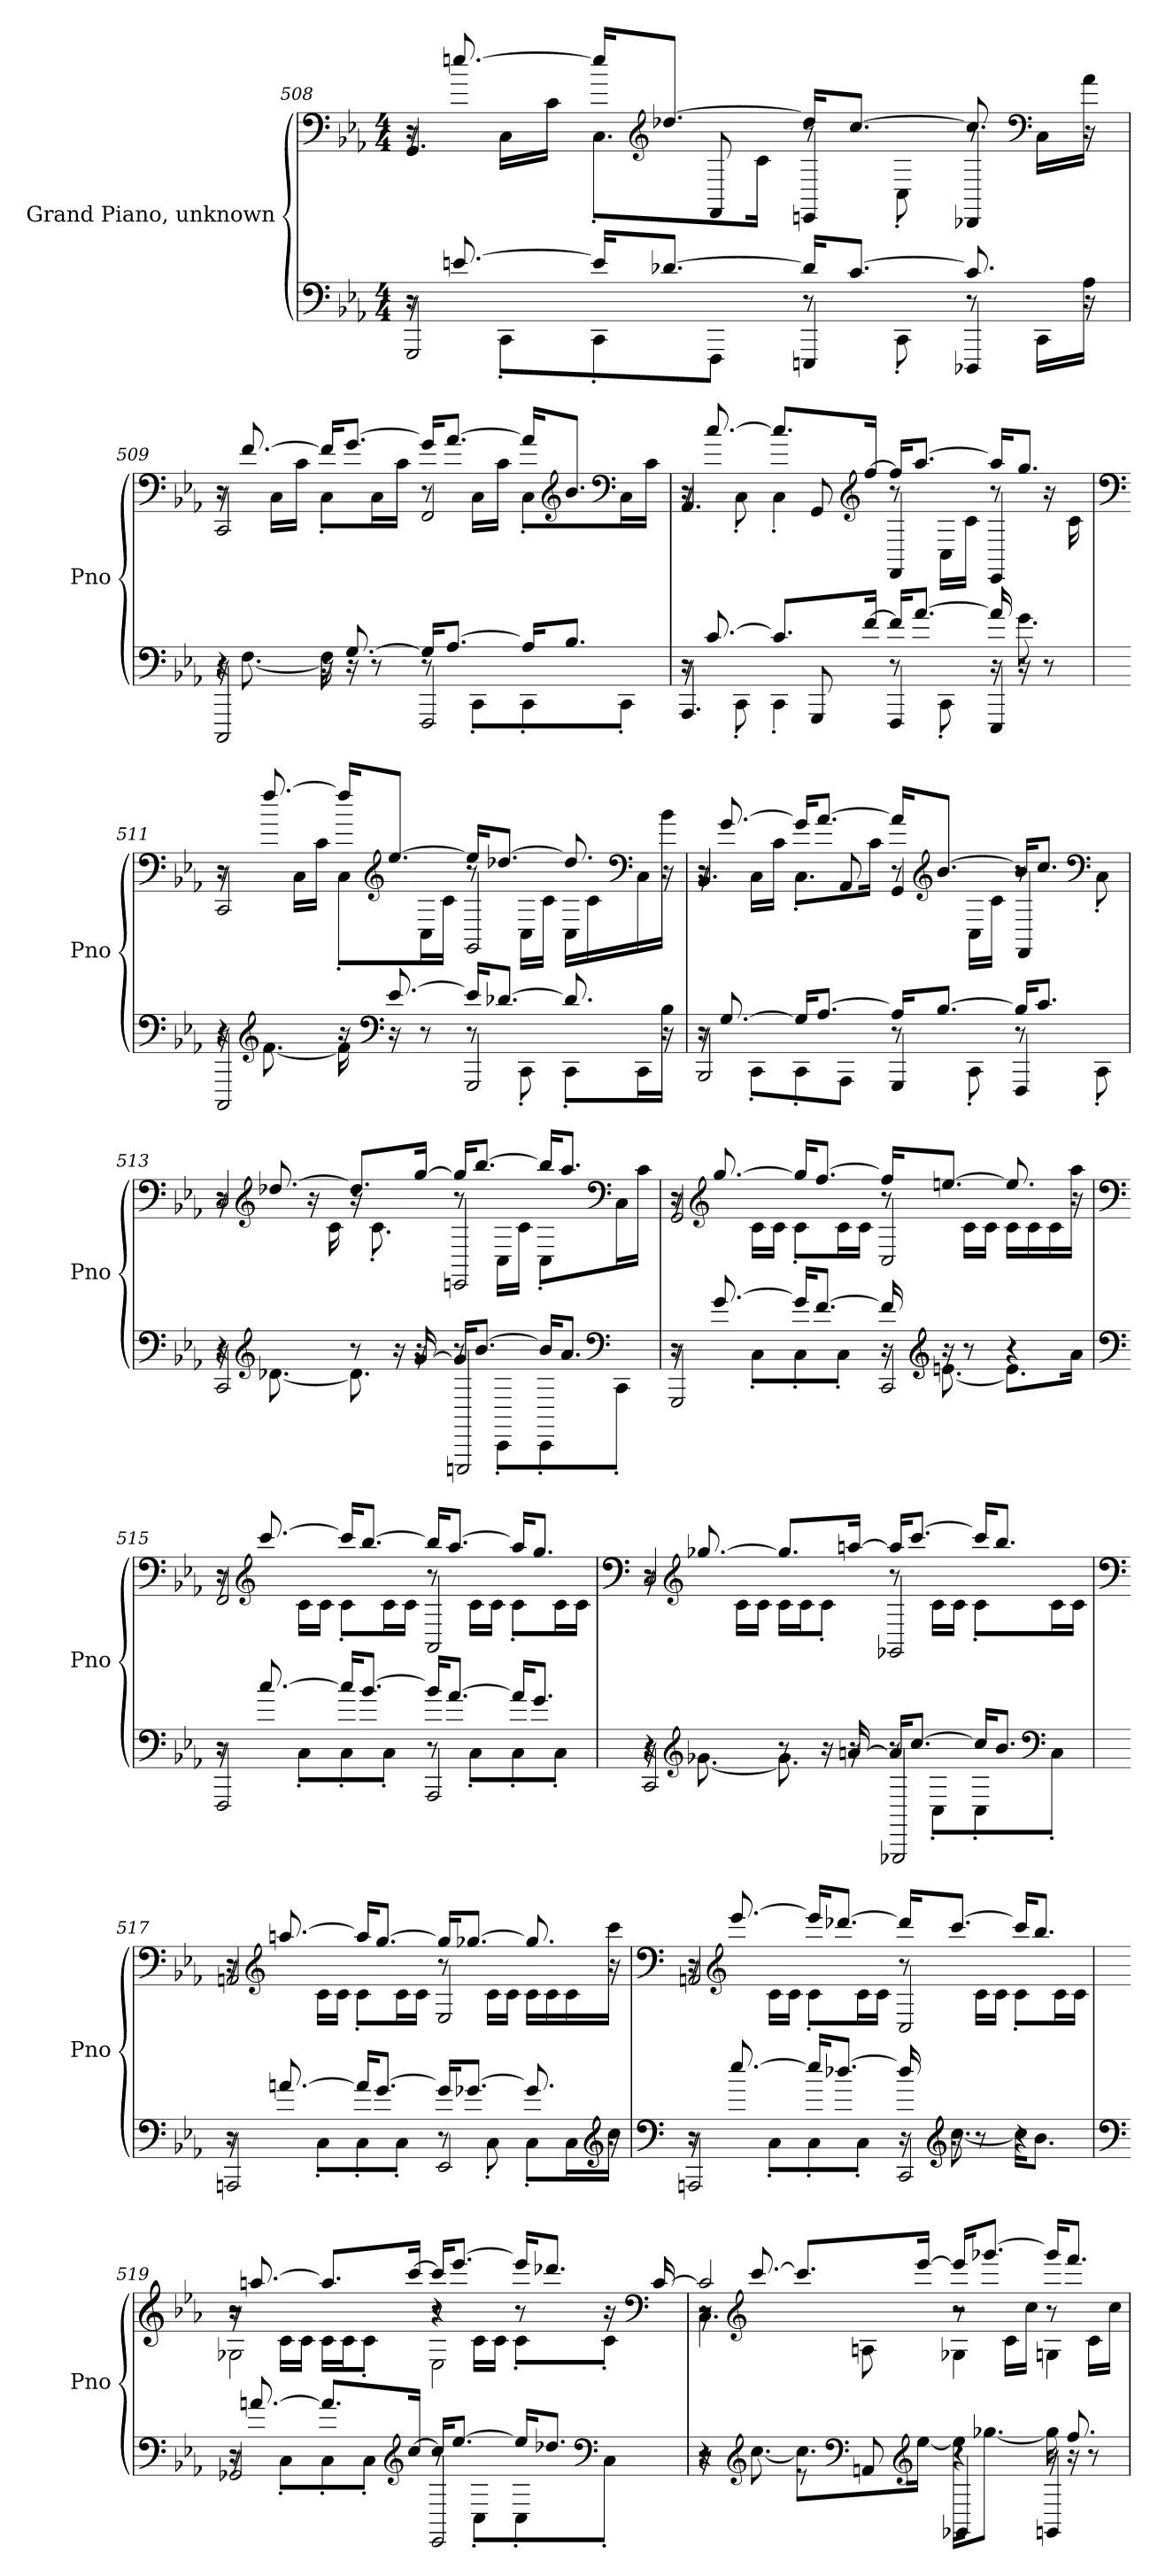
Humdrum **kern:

**kern	**kern
*part1	*part1
*staff2	*staff1
*I"Grand Piano, unknown	*
*I'Pno	*
!!LO:LB:g=z
*clefF4	*clefF4
*k[b-e-a-]	*k[b-e-a-]
*M4/4	*M4/4
=508	=508
*^	*^
*	*^	*	*^
16r	8r	2GGG/	16r	8r	4.GG/
[8.en/	.	.	[8.een/	.	.
.	8CC'\L	.	.	16C\LL	.
.	.	.	.	16c\JJ	.
16e/KL]	8CC'\	.	16ee/KL]	8.C'\L	.
*	*	*	*clefG2	*	*
[8.d-X/J	.	.	[8.dd-X/J	.	.
.	8FFF\J	.	.	.	8FF/
.	.	.	.	16c\Jk	.
16d-/KL]	8r	4EEEn/	16dd-/KL]	8r	4EEn/
[8.c/J	.	.	[8.cc/J	.	.
.	8CC'\	.	.	8C'\	.
8.c/]	8r	4DDD-X/	8.cc/]	8r	4DD-X/
*	*	*	*clefF4	*	*
.	16CC\LL	.	.	16C\LL	.
16r	16A-\JJ	.	16r	16a-\JJ	.
!!LO:LB:g=z	!!	!!
=509	=509	=509	=509	=509	=509
4r	16r	2CCC/	16r	8r	2CC/
.	[8.F\	.	[8.f/	.	.
.	.	.	.	16C\LL	.
.	.	.	.	16c\JJ	.
16r	16F\]	.	16f/KL]	8C'\L	.
[8.G/	16r	.	[8.g/J	.	.
.	8r	.	.	16C\L	.
.	.	.	.	16c\JJ	.
16G/KL]	8r	2FFF/	16g/KL]	8r	2FF/
[8.A-/J	.	.	[8.a-/J	.	.
.	8CC'\L	.	.	16C\LL	.
.	.	.	.	16c\JJ	.
16A-/KL]	8CC'\	.	16a-/KL]	8C'\L	.
*	*	*	*clefG2	*	*
8.B-/J	.	.	8.b-/J	.	.
*	*	*	*clefF4	*	*
.	8CC'\J	.	.	16C\L	.
.	.	.	.	16c\JJ	.
=510	=510	=510	=510	=510	=510
16r	8r	4.AAA-/	16r	8r	4.AA-/
[8.c/	.	.	[8.cc/	.	.
.	8CC'\	.	.	8C'\	.
8.c/L]	4CC'\	.	8.cc/L]	4C'\	.
.	.	8GGG/	.	.	8GG/
*	*	*	*clefG2	*	*
[16f/Jk	.	.	[16ff/Jk	.	.
16f/KL]	8r	4FFF/	16ff/KL]	8r	4FF/
[8.a-/J	.	.	[8.aa-/J	.	.
.	8CC'\	.	.	16C\LL	.
.	.	.	.	16c\JJ	.
16a-/]	16r	4EEE-/	16aa-/KL]	8r	4EE-/
16r	8.g\	.	8.gg/J	.	.
8r	.	.	.	16r	.
.	.	.	.	16c\	.
!!LO:LB:g=z	!!	!!
=511	=511	=511	=511	=511	=511
*	*	*	*clefF4	*	*
4r	16r	2CCC/	16r	8r	2CC/
*clefG2	*	*	*	*	*
.	[8.f\	.	[8.ff/	.	.
.	.	.	.	16C\LL	.
.	.	.	.	16c\JJ	.
16r	16f\]	.	16ff/KL]	8C'\L	.
*clefF4	*	*	*clefG2	*	*
[8.e-/	16r	.	[8.ee-/J	.	.
.	8r	.	.	16C\L	.
.	.	.	.	16c\JJ	.
16e-/KL]	8r	2GGG/	16ee-/KL]	8r	2GG/
[8.d-X/J	.	.	[8.dd-X/J	.	.
.	8CC'\	.	.	16C\LL	.
.	.	.	.	16c\JJ	.
8.d-/]	8CC'\L	.	8.dd-/]	16C\LL	.
.	.	.	.	16c\	.
*	*	*	*clefF4	*	*
.	16CC\L	.	.	16C\	.
16r	16B-\JJ	.	16r	16b-\JJ	.
!!LO:PB:g=z	!!	!!
=512	=512	=512	=512	=512	=512
16r	8r	2BBB-/	16r	8r	4.BB-/
[8.G/	.	.	[8.g/	.	.
.	8CC'\L	.	.	16C\LL	.
.	.	.	.	16c\JJ	.
16G/KL]	8CC'\	.	16g/KL]	8.C'\L	.
[8.A-/J	.	.	[8.a-/J	.	.
.	8AAA-\J	.	.	.	8AA-/
.	.	.	.	16c\Jk	.
16A-/KL]	8r	4GGG/	16a-/KL]	8r	4GG/
*	*	*	*clefG2	*	*
[8.B-/J	.	.	[8.b-/J	.	.
.	8CC'\	.	.	16C\LL	.
.	.	.	.	16c\JJ	.
16B-/KL]	8r	4FFF/	16b-/KL]	8r	4FF/
8.c/J	.	.	8.cc/J	.	.
*	*	*	*clefF4	*	*
.	8CC'\	.	.	8C'\	.
!!LO:LB:g=z	!!	!!
=513	=513	=513	=513	=513	=513
4r	16r	2CC/	16r	8r	2C/
*clefG2	*	*	*clefG2	*	*
.	[8.d-X\	.	[8.dd-X/	.	.
.	.	.	.	16r	.
.	.	.	.	16c\	.
8r	8.d-\]	.	8.dd-/L]	16r	.
.	.	.	.	8.c'\	.
16r	.	.	.	.	.
[16g/	16r	.	[16gg/Jk	.	.
16g/KL]	8r	2EEEn/	16gg/KL]	8r	2EEn/
[8.b-/J	.	.	[8.bb-/J	.	.
.	8CC'\L	.	.	16C\LL	.
.	.	.	.	16c\JJ	.
16b-/KL]	8CC'\	.	16bb-/KL]	8C'\L	.
8.a-/J	.	.	8.aa-/J	.	.
*clefF4	*	*	*clefF4	*	*
.	8CC'\J	.	.	16C\L	.
.	.	.	.	16c\JJ	.
!!LO:LB:g=z	!!	!!
=514	=514	=514	=514	=514	=514
16r	8r	2GGG/	16r	8r	2GG/
*	*	*	*clefG2	*	*
[8.g/	.	.	[8.gg/	.	.
.	8C'\L	.	.	16c\LL	.
.	.	.	.	16c\JJ	.
16g/KL]	8C'\	.	16gg/KL]	8c'\L	.
[8.f/J	.	.	[8.ff/J	.	.
.	8C'\J	.	.	16c\L	.
.	.	.	.	16c\JJ	.
16f/]	16r	2CC/	16ff/KL]	8r	2C/
*clefG2	*	*	*	*	*
16r	[8.en\	.	[8.een/J	.	.
8r	.	.	.	16c\LL	.
.	.	.	.	16c\JJ	.
4r	8.e\L]	.	8.ee/]	16c\LL	.
.	.	.	.	16c\	.
.	.	.	.	16c\	.
.	16a-\Jk	.	16r	16aa-\JJ	.
!!LO:LB:g=z	!!	!!
=515	=515	=515	=515	=515	=515
*clefF4	*	*	*clefF4	*	*
16r	8r	2FFF/	16r	8r	2FF/
*	*	*	*clefG2	*	*
[8.cc/	.	.	[8.ccc/	.	.
.	8C'\L	.	.	16c\LL	.
.	.	.	.	16c\JJ	.
16cc/KL]	8C'\	.	16ccc/KL]	8c'\L	.
[8.b-/J	.	.	[8.bb-/J	.	.
.	8C'\J	.	.	16c\L	.
.	.	.	.	16c\JJ	.
16b-/KL]	8r	2AAA-/	16bb-/KL]	8r	2AA-/
[8.a-/J	.	.	[8.aa-/J	.	.
.	8C'\L	.	.	16c\LL	.
.	.	.	.	16c\JJ	.
16a-/KL]	8C'\	.	16aa-/KL]	8c'\L	.
8.g/J	.	.	8.gg/J	.	.
.	8C'\J	.	.	16c\L	.
.	.	.	.	16c\JJ	.
!!LO:PB:g=z	!!	!!
=516	=516	=516	=516	=516	=516
*	*	*	*clefF4	*	*
4r	16r	2CC/	16r	8r	2C/
*clefG2	*	*	*clefG2	*	*
.	[8.g-X\	.	[8.gg-X/	.	.
.	.	.	.	16c\LL	.
.	.	.	.	16c\JJ	.
8r	8.g-\]	.	8.gg-/L]	16c\LL	.
.	.	.	.	16c\J	.
16r	.	.	.	8c'\J	.
[16an/	16r	.	[16aan/Jk	.	.
16a/KL]	8r	2GGG-X/	16aa/KL]	8r	2GG-X/
[8.cc/J	.	.	[8.ccc/J	.	.
.	8C'\L	.	.	16c\LL	.
.	.	.	.	16c\JJ	.
16cc/KL]	8C'\	.	16ccc/KL]	8c'\L	.
8.b-/J	.	.	8.bb-/J	.	.
*clefF4	*	*	*	*	*
.	8C'\J	.	.	16c\L	.
.	.	.	.	16c\JJ	.
!!LO:LB:g=z	!!	!!
=517	=517	=517	=517	=517	=517
*	*	*	*clefF4	*	*
16r	8r	2AAAn/	16r	8r	2AAn/
*	*	*	*clefG2	*	*
[8.an/	.	.	[8.aan/	.	.
.	8C'\L	.	.	16c\LL	.
.	.	.	.	16c\JJ	.
16a/KL]	8C'\	.	16aa/KL]	8c'\L	.
[8.g/J	.	.	[8.gg/J	.	.
.	8C'\J	.	.	16c\L	.
.	.	.	.	16c\JJ	.
16g/KL]	8r	2EE-/	16gg/KL]	8r	2E-/
[8.g-X/J	.	.	[8.gg-X/J	.	.
.	8C'\	.	.	16c\LL	.
.	.	.	.	16c\JJ	.
8.g-/]	8C'\L	.	8.gg-/]	16c\LL	.
.	.	.	.	16c\	.
.	16C\L	.	.	16c\	.
*clefG2	*	*	*	*	*
16r	16cc\JJ	.	16r	16ccc\JJ	.
!!LO:LB:g=z	!!	!!
=518	=518	=518	=518	=518	=518
*clefF4	*	*	*clefF4	*	*
16r	8r	2AAAn/	16r	8r	2AAn/
*	*	*	*clefG2	*	*
[8.ee-/	.	.	[8.eee-/	.	.
.	8C'\L	.	.	16c\LL	.
.	.	.	.	16c\JJ	.
16ee-/KL]	8C'\	.	16eee-/KL]	8c'\L	.
[8.dd-X/J	.	.	[8.ddd-X/J	.	.
.	8C'\J	.	.	16c\L	.
.	.	.	.	16c\JJ	.
16dd-/]	16r	2CC/	16ddd-/KL]	8r	2C/
*clefG2	*	*	*	*	*
16r	[8.cc\	.	[8.ccc/J	.	.
8r	.	.	.	16c\LL	.
.	.	.	.	16c\JJ	.
4r	16cc\KL]	.	16ccc/KL]	8c'\L	.
.	8.b-\J	.	8.bb-/J	.	.
.	.	.	.	16c\L	.
.	.	.	.	16c\JJ	.
*	*	*	*v	*v	*v
!!LO:LB:g=z
=519	=519	=519	=519
*clefF4	*	*	*
*	*	*	*^
*	*	*	*	*^
*	*	*	*	*	*^
16r	8r	2GG-X/	16r	8r	2r	2G-X\
[8.an/	.	.	[8.aan/	.	.	.
.	8C'\L	.	.	16c\LL	.	.
.	.	.	.	16c\JJ	.	.
8.a/L]	8C'\	.	8.aa/L]	16c\LL	.	.
.	.	.	.	16c\J	.	.
.	8C'\J	.	.	8c'\J	.	.
*clefG2	*	*	*	*	*	*
[16cc/Jk	.	.	[16ccc/Jk	.	.	.
16cc/KL]	8r	2EE-/	16ccc/KL]	8r	4r	2E-\
[8.ee-/J	.	.	[8.eee-/J	.	.	.
.	8C'\L	.	.	16c\LL	.	.
.	.	.	.	16c\JJ	.	.
16ee-/KL]	8C'\	.	16eee-/KL]	8c'\L	8r	.
8.dd-X/J	.	.	8.ddd-X/J	.	.	.
*clefF4	*	*	*	*	*	*
.	8C'\J	.	.	8c'\J	16r	.
*	*	*	*clefF4	*	*	*
.	.	.	.	.	[16c/	.
!!LO:PB:g=z	!!	!!	!!
=520	=520	=520	=520	=520	=520	=520
2r	16r	4r	16r	2r	2c/]	4.C\
*clefG2	*	*	*clefG2	*	*	*
.	[8.cc\	.	[8.ccc/	.	.	.
.	8.cc\L]	8r	8.ccc/L]	.	.	.
*clefF4	*	*	*	*	*	*
.	.	8AAn/	.	.	.	8An\
*clefG2	*	*	*	*	*	*
.	[16ee-\Jk	.	[16eee-/Jk	.	.	.
4r	16ee-\KL]	4GG-X/	16eee-/KL]	8r	2r	4G-X\
.	[8.gg-X\J	.	[8.ggg-X/J	.	.	.
.	.	.	.	16c\LL	.	.
.	.	.	.	16cc\JJ	.	.
16r	16gg-\]	4GGn/	16ggg-/KL]	8r	.	4Gn\
8.ff/	16r	.	8.fff/J	.	.	.
.	8r	.	.	16c\LL	.	.
.	.	.	.	16cc\JJ	.	.
*v	*v	*v	*	*	*	*
*	*v	*v	*v	*v
=	=
*-	*-
